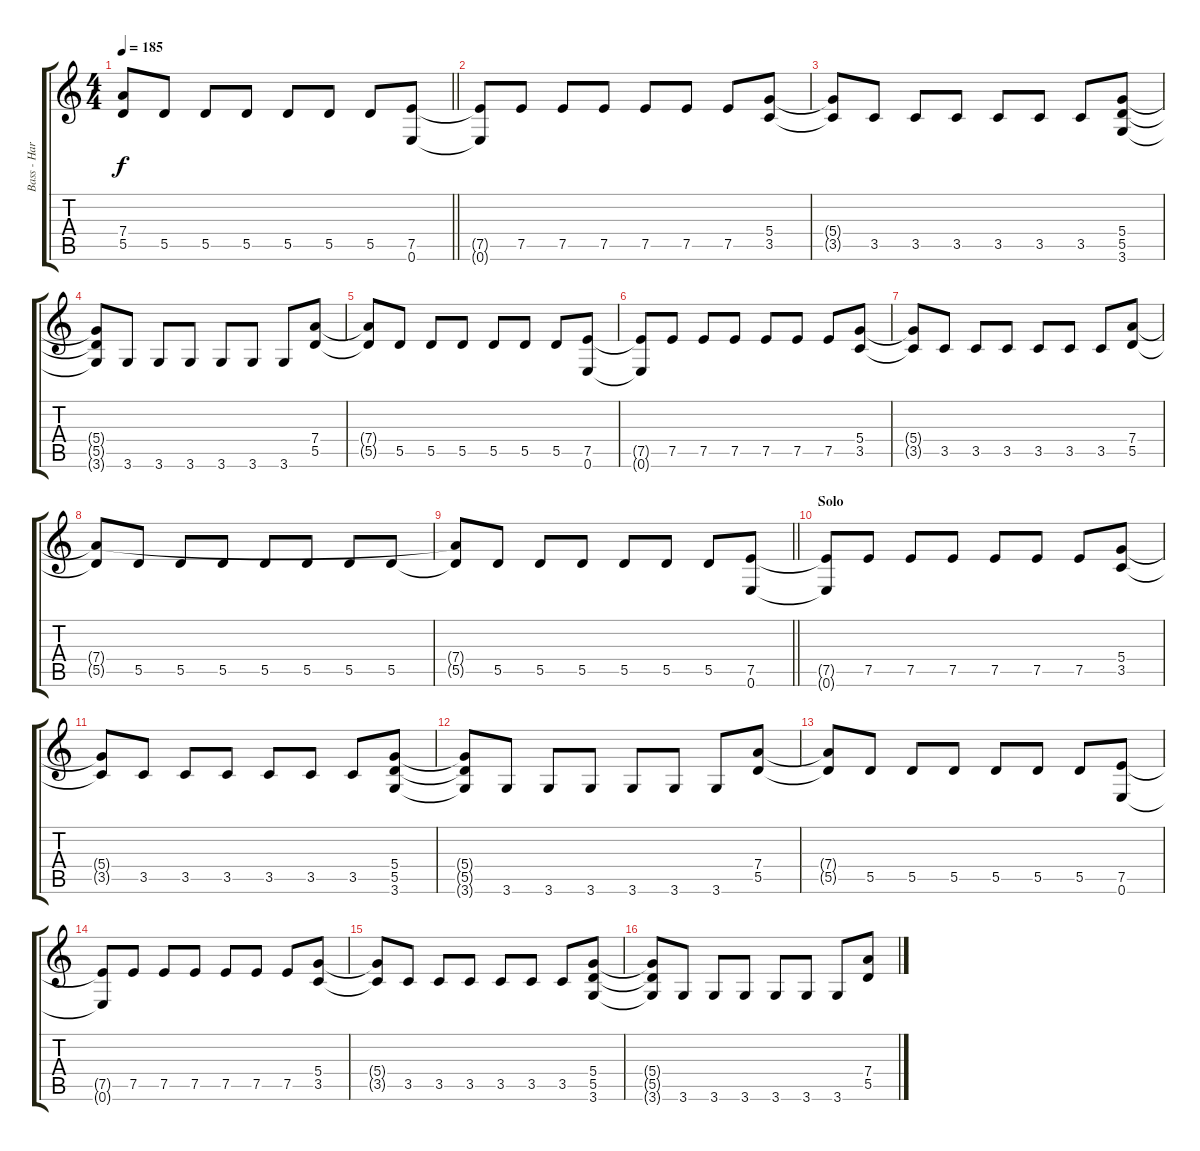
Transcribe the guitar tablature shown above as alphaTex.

\track ("Bass - Harris" "Bass - Har") {instrument electricbassfinger}
\staff {score tabs}
\tuning (E4 B3 G3 D3 A2 E2) {hide}
\ts (4 4)
\tempo 185
\clef g2
\barLineRight lightlight
\ks c
(7.4{t} 5.5{t}).8{dy f} 5.5.8 5.5.8 5.5.8 5.5.8 5.5.8 5.5.8 (7.5 0.6).8 |
\section ("" "")
(7.5{t} 0.6{t}).8 7.5.8 7.5.8 7.5.8 7.5.8 7.5.8 7.5.8 (5.4 3.5).8 |
(5.4{t} 3.5{t}).8 3.5.8 3.5.8 3.5.8 3.5.8 3.5.8 3.5.8 (5.4 5.5 3.6).8 |
(5.4{t} 5.5{t} 3.6{t}).8 3.6.8 3.6.8 3.6.8 3.6.8 3.6.8 3.6.8 (7.4 5.5).8 |
(7.4{t} 5.5{t}).8 5.5.8 5.5.8 5.5.8 5.5.8 5.5.8 5.5.8 (7.5 0.6).8 |
(7.5{t} 0.6{t}).8 7.5.8 7.5.8 7.5.8 7.5.8 7.5.8 7.5.8 (5.4 3.5).8 |
(5.4{t} 3.5{t}).8 3.5.8 3.5.8 3.5.8 3.5.8 3.5.8 3.5.8 (7.4 5.5).8 |
(7.4{t} 5.5{t}).8 5.5.8 5.5.8 5.5.8 5.5.8 5.5.8 5.5.8 5.5.8 |
\barLineRight lightlight
(7.4{t} 5.5{t}).8 5.5.8 5.5.8 5.5.8 5.5.8 5.5.8 5.5.8 (7.5 0.6).8 |
\section ("" "Solo")
(7.5{t} 0.6{t}).8 7.5.8 7.5.8 7.5.8 7.5.8 7.5.8 7.5.8 (5.4 3.5).8 |
(5.4{t} 3.5{t}).8 3.5.8 3.5.8 3.5.8 3.5.8 3.5.8 3.5.8 (5.4 5.5 3.6).8 |
(5.4{t} 5.5{t} 3.6{t}).8 3.6.8 3.6.8 3.6.8 3.6.8 3.6.8 3.6.8 (7.4 5.5).8 |
(7.4{t} 5.5{t}).8 5.5.8 5.5.8 5.5.8 5.5.8 5.5.8 5.5.8 (7.5 0.6).8 |
(7.5{t} 0.6{t}).8 7.5.8 7.5.8 7.5.8 7.5.8 7.5.8 7.5.8 (5.4 3.5).8 |
(5.4{t} 3.5{t}).8 3.5.8 3.5.8 3.5.8 3.5.8 3.5.8 3.5.8 (5.4 5.5 3.6).8 |
(5.4{t} 5.5{t} 3.6{t}).8 3.6.8 3.6.8 3.6.8 3.6.8 3.6.8 3.6.8 (7.4 5.5).8
